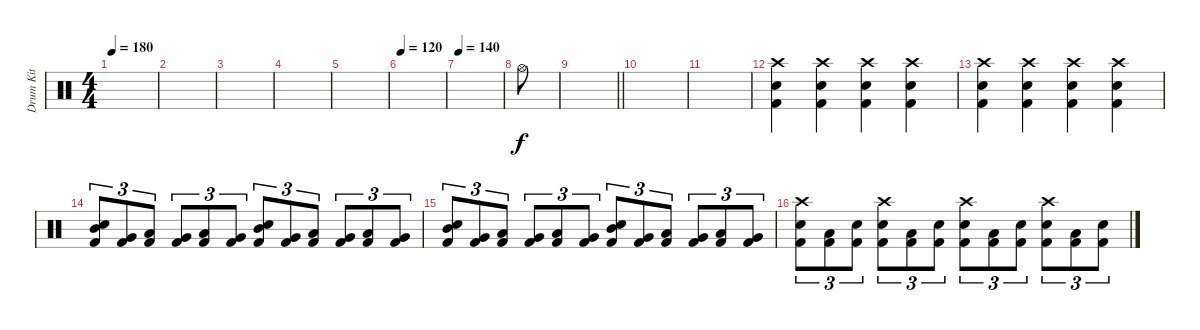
\track ("Drum Kit" "Drum Kit") {instrument percussion}
\staff {score}
\articulation defaults
\ts (4 4)
\tempo 180
\clef neutral
\ks c
|
|
|
|
|
\tempo 120
|
\tempo 140
|
"Hi-Hat (open)".8 |
\barLineRight lightlight
|
|
|
("Kick (hit) 2" "Electric Snare (hit)" "Crash high (hit)").4 ("Kick (hit) 2" "Electric Snare (hit)" "Crash high (hit)").4 ("Kick (hit) 2" "Electric Snare (hit)" "Crash high (hit)").4 ("Kick (hit) 2" "Electric Snare (hit)" "Crash high (hit)").4 |
("Kick (hit) 2" "Electric Snare (hit)" "Crash high (hit)").4 ("Kick (hit) 2" "Electric Snare (hit)" "Crash high (hit)").4 ("Kick (hit) 2" "Electric Snare (hit)" "Crash high (hit)").4 ("Kick (hit) 2" "Electric Snare (hit)" "Crash high (hit)").4 |
("Kick (hit) 2" "Mid Tom (hit)" "Electric Snare (hit)").8{tu (3 2)} ("Kick (hit) 2" "Very Low Tom (hit)").8{tu (3 2)} ("Kick (hit) 2" "Low Tom (hit)").8{tu (3 2)} ("Kick (hit) 2" "Very Low Tom (hit)").8{tu (3 2)} ("Kick (hit) 2" "Low Tom (hit)").8{tu (3 2)} ("Kick (hit) 2" "Very Low Tom (hit)").8{tu (3 2)} ("Kick (hit) 2" "Mid Tom (hit)" "Electric Snare (hit)").8{tu (3 2)} ("Kick (hit) 2" "Very Low Tom (hit)").8{tu (3 2)} ("Kick (hit) 2" "Low Tom (hit)").8{tu (3 2)} ("Kick (hit) 2" "Very Low Tom (hit)").8{tu (3 2)} ("Kick (hit) 2" "Low Tom (hit)").8{tu (3 2)} ("Kick (hit) 2" "Very Low Tom (hit)").8{tu (3 2)} |
("Kick (hit) 2" "Mid Tom (hit)" "Electric Snare (hit)").8{tu (3 2)} ("Kick (hit) 2" "Very Low Tom (hit)").8{tu (3 2)} ("Kick (hit) 2" "Low Tom (hit)").8{tu (3 2)} ("Kick (hit) 2" "Very Low Tom (hit)").8{tu (3 2)} ("Kick (hit) 2" "Low Tom (hit)").8{tu (3 2)} ("Kick (hit) 2" "Very Low Tom (hit)").8{tu (3 2)} ("Kick (hit) 2" "Mid Tom (hit)" "Electric Snare (hit)").8{tu (3 2)} ("Kick (hit) 2" "Very Low Tom (hit)").8{tu (3 2)} ("Kick (hit) 2" "Low Tom (hit)").8{tu (3 2)} ("Kick (hit) 2" "Very Low Tom (hit)").8{tu (3 2)} ("Kick (hit) 2" "Low Tom (hit)").8{tu (3 2)} ("Kick (hit) 2" "Very Low Tom (hit)").8{tu (3 2)} |
("Kick (hit) 2" "Electric Snare (hit)" "Crash high (hit)").8{tu (3 2)} ("Kick (hit) 2" "Low Floor Tom (hit)").8{tu (3 2)} ("Kick (hit) 2" "Electric Snare (hit)").8{tu (3 2)} ("Kick (hit) 2" "Electric Snare (hit)" "Crash high (hit)").8{tu (3 2)} ("Kick (hit) 2" "Low Floor Tom (hit)").8{tu (3 2)} ("Kick (hit) 2" "Electric Snare (hit)").8{tu (3 2)} ("Kick (hit) 2" "Electric Snare (hit)" "Crash high (hit)").8{tu (3 2)} ("Kick (hit) 2" "Low Floor Tom (hit)").8{tu (3 2)} ("Kick (hit) 2" "Electric Snare (hit)").8{tu (3 2)} ("Kick (hit) 2" "Electric Snare (hit)" "Crash high (hit)").8{tu (3 2)} ("Kick (hit) 2" "Low Floor Tom (hit)").8{tu (3 2)} ("Kick (hit) 2" "Electric Snare (hit)").8{tu (3 2)}
